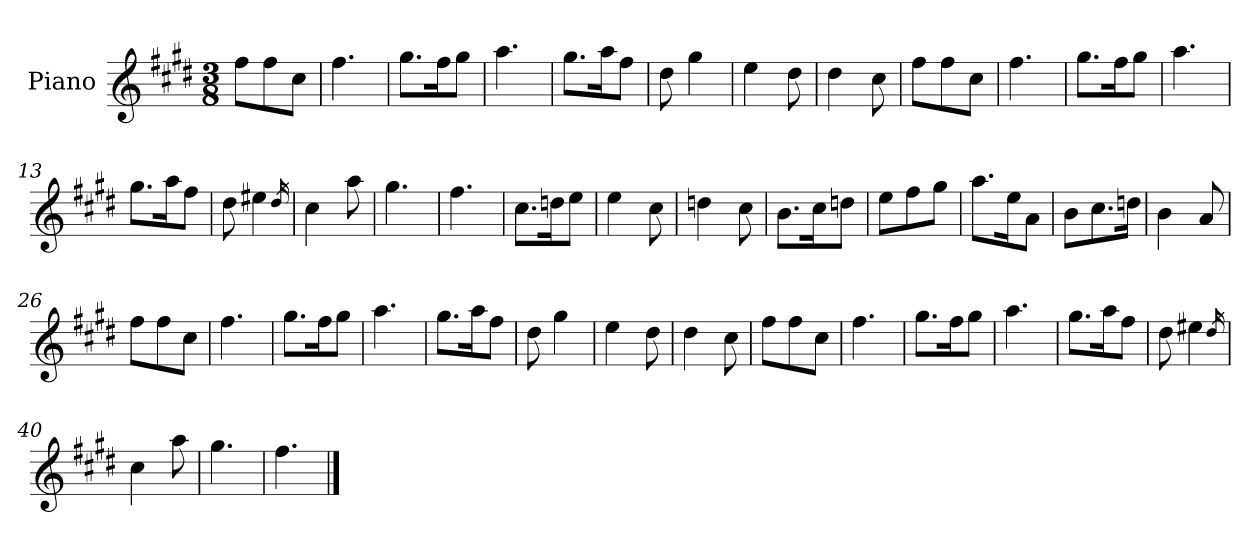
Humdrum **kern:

**kern
*part1
*staff1
*I"Piano
*I'Pno.
*clefG2
*k[f#c#g#d#]
*M3/8
=1
8ff#\L
8ff#\
8cc#\J
=2
4.ff#\
=3
8.gg#\L
16ff#\K
8gg#\J
=4
4.aa\
=5
8.gg#\L
16aa\K
8ff#\J
=6
8dd#\
4gg#\
=7
4ee\
8dd#\
=8
4dd#\
8cc#\
=9
8ff#\L
8ff#\
8cc#\J
=10
4.ff#\
=11
8.gg#\L
16ff#\K
8gg#\J
=12
4.aa\
=13
8.gg#\L
16aa\K
8ff#\J
=14
8dd#\
4ee#X\
16qdd#/
=15
4cc#\
8aa\
=16
4.gg#\
=17
4.ff#\
=18
8.cc#\L
16ddn\K
8ee\J
=19
4ee\
8cc#\
=20
4ddn\
8cc#\
=21
8.b\L
16cc#\K
8ddn\J
=22
8ee\L
8ff#\
8gg#\J
=23
8.aa\L
16ee\K
8a\J
=24
8b\L
8.cc#\
16ddn\Jk
=25
4b\
8a/
=26
8ff#\L
8ff#\
8cc#\J
=27
4.ff#\
=28
8.gg#\L
16ff#\K
8gg#\J
=29
4.aa\
=30
8.gg#\L
16aa\K
8ff#\J
=31
8dd#\
4gg#\
=32
4ee\
8dd#\
=33
4dd#\
8cc#\
=34
8ff#\L
8ff#\
8cc#\J
=35
4.ff#\
=36
8.gg#\L
16ff#\K
8gg#\J
=37
4.aa\
=38
8.gg#\L
16aa\K
8ff#\J
=39
8dd#\
4ee#X\
16qdd#/
=40
4cc#\
8aa\
=41
4.gg#\
=42
4.ff#\
==
*-
